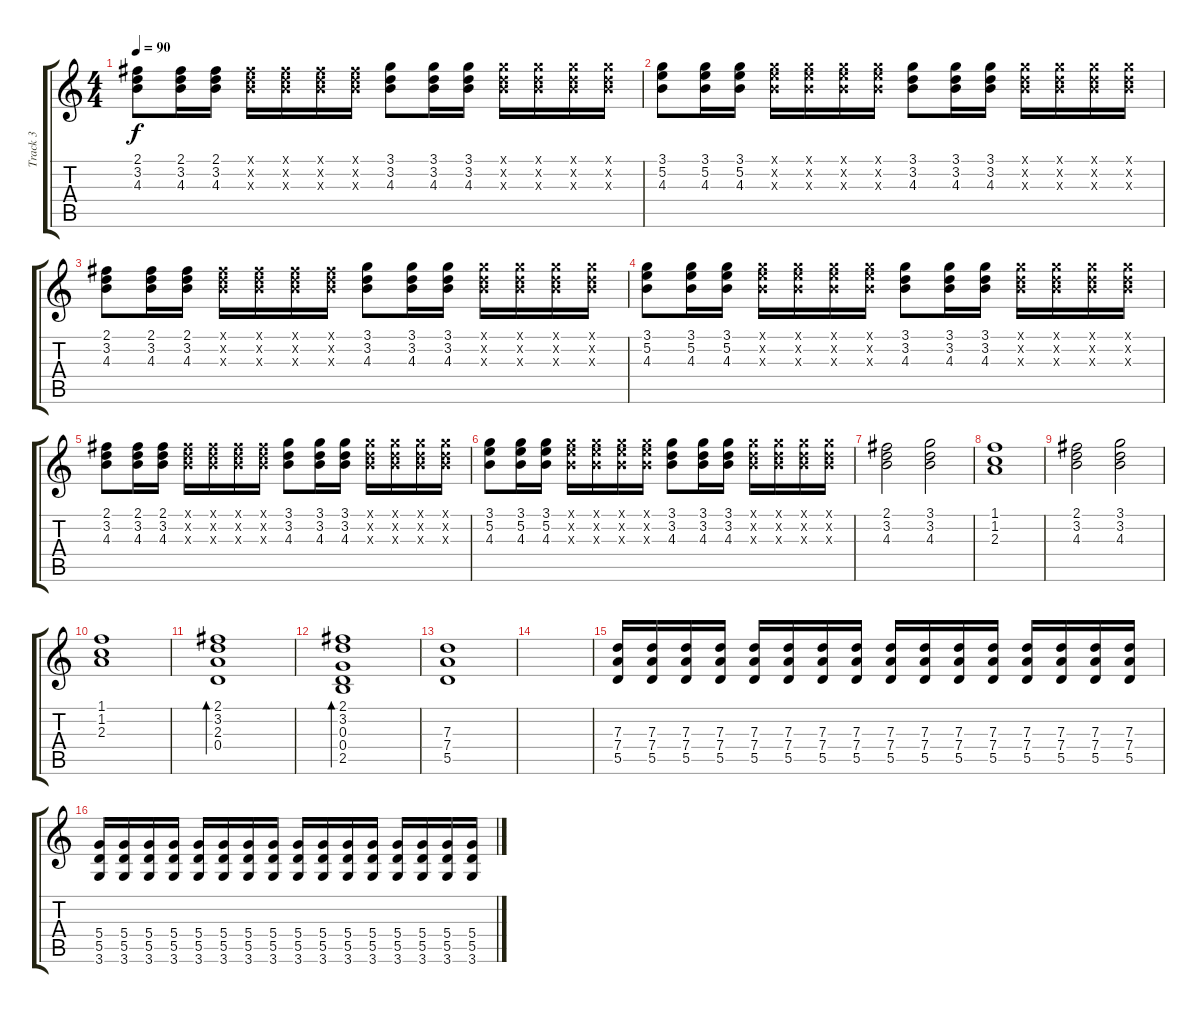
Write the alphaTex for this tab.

\track ("Track 3" "Track 3") {instrument electricguitarclean}
\staff {score tabs}
\tuning (E4 B3 G3 D3 A2 E2) {hide}
\ts (4 4)
\tempo 90
\clef g2
\ks c
(2.1 3.2 4.3).8{dy f} (2.1 3.2 4.3).16 (2.1 3.2 4.3).16 (2.1{x} 3.2{x} 4.3{x}).16 (2.1{x} 3.2{x} 4.3{x}).16 (2.1{x} 3.2{x} 4.3{x}).16 (2.1{x} 3.2{x} 4.3{x}).16 (3.1 3.2 4.3).8 (3.1 3.2 4.3).16 (3.1 3.2 4.3).16 (3.1{x} 3.2{x} 4.3{x}).16 (3.1{x} 3.2{x} 4.3{x}).16 (3.1{x} 3.2{x} 4.3{x}).16 (3.1{x} 3.2{x} 4.3{x}).16 |
(3.1 5.2 4.3).8 (3.1 5.2 4.3).16 (3.1 5.2 4.3).16 (3.1{x} 5.2{x} 4.3{x}).16 (3.1{x} 5.2{x} 4.3{x}).16 (3.1{x} 5.2{x} 4.3{x}).16 (3.1{x} 5.2{x} 4.3{x}).16 (3.1 3.2 4.3).8 (3.1 3.2 4.3).16 (3.1 3.2 4.3).16 (3.1{x} 3.2{x} 4.3{x}).16 (3.1{x} 3.2{x} 4.3{x}).16 (3.1{x} 3.2{x} 4.3{x}).16 (3.1{x} 3.2{x} 4.3{x}).16 |
(2.1 3.2 4.3).8 (2.1 3.2 4.3).16 (2.1 3.2 4.3).16 (2.1{x} 3.2{x} 4.3{x}).16 (2.1{x} 3.2{x} 4.3{x}).16 (2.1{x} 3.2{x} 4.3{x}).16 (2.1{x} 3.2{x} 4.3{x}).16 (3.1 3.2 4.3).8 (3.1 3.2 4.3).16 (3.1 3.2 4.3).16 (3.1{x} 3.2{x} 4.3{x}).16 (3.1{x} 3.2{x} 4.3{x}).16 (3.1{x} 3.2{x} 4.3{x}).16 (3.1{x} 3.2{x} 4.3{x}).16 |
(3.1 5.2 4.3).8 (3.1 5.2 4.3).16 (3.1 5.2 4.3).16 (3.1{x} 5.2{x} 4.3{x}).16 (3.1{x} 5.2{x} 4.3{x}).16 (3.1{x} 5.2{x} 4.3{x}).16 (3.1{x} 5.2{x} 4.3{x}).16 (3.1 3.2 4.3).8 (3.1 3.2 4.3).16 (3.1 3.2 4.3).16 (3.1{x} 3.2{x} 4.3{x}).16 (3.1{x} 3.2{x} 4.3{x}).16 (3.1{x} 3.2{x} 4.3{x}).16 (3.1{x} 3.2{x} 4.3{x}).16 |
(2.1 3.2 4.3).8 (2.1 3.2 4.3).16 (2.1 3.2 4.3).16 (2.1{x} 3.2{x} 4.3{x}).16 (2.1{x} 3.2{x} 4.3{x}).16 (2.1{x} 3.2{x} 4.3{x}).16 (2.1{x} 3.2{x} 4.3{x}).16 (3.1 3.2 4.3).8 (3.1 3.2 4.3).16 (3.1 3.2 4.3).16 (3.1{x} 3.2{x} 4.3{x}).16 (3.1{x} 3.2{x} 4.3{x}).16 (3.1{x} 3.2{x} 4.3{x}).16 (3.1{x} 3.2{x} 4.3{x}).16 |
(3.1 5.2 4.3).8 (3.1 5.2 4.3).16 (3.1 5.2 4.3).16 (3.1{x} 5.2{x} 4.3{x}).16 (3.1{x} 5.2{x} 4.3{x}).16 (3.1{x} 5.2{x} 4.3{x}).16 (3.1{x} 5.2{x} 4.3{x}).16 (3.1 3.2 4.3).8 (3.1 3.2 4.3).16 (3.1 3.2 4.3).16 (3.1{x} 3.2{x} 4.3{x}).16 (3.1{x} 3.2{x} 4.3{x}).16 (3.1{x} 3.2{x} 4.3{x}).16 (3.1{x} 3.2{x} 4.3{x}).16 |
(2.1 3.2 4.3).2 (3.1 3.2 4.3).2 |
(1.1 1.2 2.3).1 |
(2.1 3.2 4.3).2 (3.1 3.2 4.3).2 |
(1.1 1.2 2.3).1 |
(2.1 3.2 2.3 0.4).1{bd 120} |
(2.1 3.2 0.3 0.4 2.5).1{bd 120} |
(7.3 7.4 5.5).1{instrument distortionguitar} |
|
(7.3 7.4 5.5).16{instrument distortionguitar} (7.3 7.4 5.5).16 (7.3 7.4 5.5).16 (7.3 7.4 5.5).16 (7.3 7.4 5.5).16 (7.3 7.4 5.5).16 (7.3 7.4 5.5).16 (7.3 7.4 5.5).16 (7.3 7.4 5.5).16 (7.3 7.4 5.5).16 (7.3 7.4 5.5).16 (7.3 7.4 5.5).16 (7.3 7.4 5.5).16 (7.3 7.4 5.5).16 (7.3 7.4 5.5).16 (7.3 7.4 5.5).16 |
(5.4 5.5 3.6).16 (5.4 5.5 3.6).16 (5.4 5.5 3.6).16 (5.4 5.5 3.6).16 (5.4 5.5 3.6).16 (5.4 5.5 3.6).16 (5.4 5.5 3.6).16 (5.4 5.5 3.6).16 (5.4 5.5 3.6).16 (5.4 5.5 3.6).16 (5.4 5.5 3.6).16 (5.4 5.5 3.6).16 (5.4 5.5 3.6).16 (5.4 5.5 3.6).16 (5.4 5.5 3.6).16 (5.4 5.5 3.6).16
